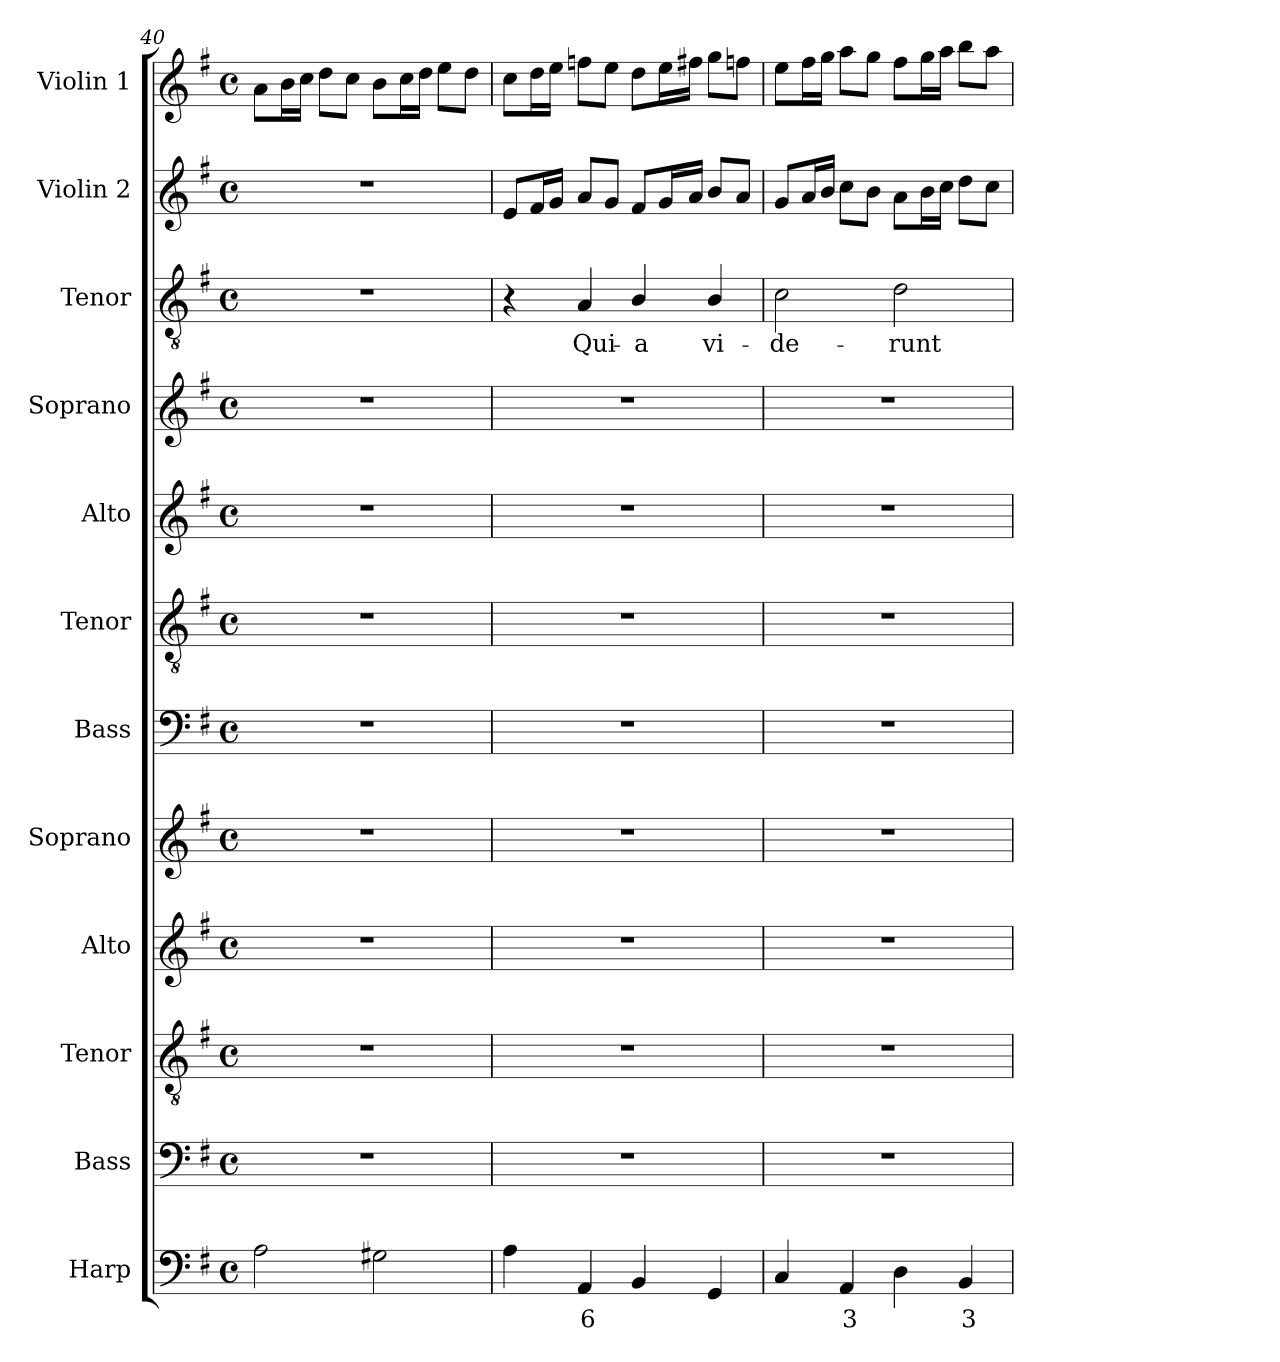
**kern	**text	**kern	**kern	**kern	**kern	**kern	**kern	**kern	**kern	**kern	**text	**kern	**kern
*part12	*part12	*part11	*part10	*part9	*part8	*part7	*part6	*part5	*part4	*part3	*part3	*part2	*part1
*staff12	*staff12	*staff11	*staff10	*staff9	*staff8	*staff7	*staff6	*staff5	*staff4	*staff3	*staff3	*staff2	*staff1
*I"Harp	*	*I"Bass	*I"Tenor	*I"Alto	*I"Soprano	*I"Bass	*I"Tenor	*I"Alto	*I"Soprano	*I"Tenor	*	*I"Violin 2	*I"Violin 1
*I'Hp.	*	*I'B.	*I'T.	*I'A.	*I'S.	*I'B.	*I'T.	*I'A.	*I'S.	*I'T.	*	*I'Vln. 2	*I'Vln. 1
!!LO:LB:g=z
*clefF4	*	*clefF4	*clefGv2	*clefG2	*clefG2	*clefF4	*clefGv2	*clefG2	*clefG2	*clefGv2	*	*clefG2	*clefG2
*	*	*	*ITrd7c12	*	*	*	*ITrd7c12	*	*	*ITrd7c12	*	*	*
*k[f#]	*	*k[f#]	*k[f#]	*k[f#]	*k[f#]	*k[f#]	*k[f#]	*k[f#]	*k[f#]	*k[f#]	*	*k[f#]	*k[f#]
*G:	*	*G:	*G:	*G:	*G:	*G:	*G:	*G:	*G:	*G:	*	*G:	*G:
*M4/4	*	*M4/4	*M4/4	*M4/4	*M4/4	*M4/4	*M4/4	*M4/4	*M4/4	*M4/4	*	*M4/4	*M4/4
*met(c)	*	*met(c)	*met(c)	*met(c)	*met(c)	*met(c)	*met(c)	*met(c)	*met(c)	*met(c)	*	*met(c)	*met(c)
=40	=40	=40	=40	=40	=40	=40	=40	=40	=40	=40	=40	=40	=40
2Ai\	.	1r	1r	1r	1r	1r	1r	1r	1r	1r	.	1r	8ai\L
.	.	.	.	.	.	.	.	.	.	.	.	.	16bi\L
.	.	.	.	.	.	.	.	.	.	.	.	.	16cci\JJ
.	.	.	.	.	.	.	.	.	.	.	.	.	8ddi\L
.	.	.	.	.	.	.	.	.	.	.	.	.	8cci\J
2G#Xi\	.	.	.	.	.	.	.	.	.	.	.	.	8bi\L
.	.	.	.	.	.	.	.	.	.	.	.	.	16cci\L
.	.	.	.	.	.	.	.	.	.	.	.	.	16ddi\JJ
.	.	.	.	.	.	.	.	.	.	.	.	.	8eei\L
.	.	.	.	.	.	.	.	.	.	.	.	.	8ddi\J
=41	=41	=41	=41	=41	=41	=41	=41	=41	=41	=41	=41	=41	=41
4Ai\	.	1r	1r	1r	1r	1r	1r	1r	1r	4r	.	8ei/L	8cci\L
.	.	.	.	.	.	.	.	.	.	.	.	16f#i/L	16ddi\L
.	.	.	.	.	.	.	.	.	.	.	.	16gi/JJ	16eei\JJ
!	!LO:LY:b:color=#000000	!	!	!	!	!	!	!	!	!	!	!	!
!	!	!	!	!	!	!	!	!	!	!	!LO:LY:b:color=#000000	!	!
4AAi/	6	.	.	.	.	.	.	.	.	4AAi/	Qui-	8ai/L	8ffni\L
.	.	.	.	.	.	.	.	.	.	.	.	8gi/J	8eei\J
!	!	!	!	!	!	!	!	!	!	!	!LO:LY:b:color=#000000	!	!
4BBi/	.	.	.	.	.	.	.	.	.	4BBi/	-a	8f#i/L	8ddi\L
.	.	.	.	.	.	.	.	.	.	.	.	16gi/L	16eei\L
.	.	.	.	.	.	.	.	.	.	.	.	16ai/JJ	16ff#i\JJ
!	!	!	!	!	!	!	!	!	!	!	!LO:LY:b:color=#000000	!	!
4GGi/	.	.	.	.	.	.	.	.	.	4BBi/	vi-	8bi/L	8ggi\L
.	.	.	.	.	.	.	.	.	.	.	.	8ai/J	8ffi\J
=42	=42	=42	=42	=42	=42	=42	=42	=42	=42	=42	=42	=42	=42
!	!	!	!	!	!	!	!	!	!	!	!LO:LY:b:color=#000000	!	!
4Ci/	.	1r	1r	1r	1r	1r	1r	1r	1r	2Ci\	-de-	8gi/L	8eei\L
.	.	.	.	.	.	.	.	.	.	.	.	16ai/L	16ff#i\L
.	.	.	.	.	.	.	.	.	.	.	.	16bi/JJ	16ggi\JJ
!	!LO:LY:b:color=#000000	!	!	!	!	!	!	!	!	!	!	!	!
4AAi/	3	.	.	.	.	.	.	.	.	.	.	8cci\L	8aai\L
.	.	.	.	.	.	.	.	.	.	.	.	8bi\J	8ggi\J
!	!	!	!	!	!	!	!	!	!	!	!LO:LY:b:color=#000000	!	!
4Di\	.	.	.	.	.	.	.	.	.	2Di\	-runt	8ai\L	8ff#i\L
.	.	.	.	.	.	.	.	.	.	.	.	16bi\L	16ggi\L
.	.	.	.	.	.	.	.	.	.	.	.	16cci\JJ	16aai\JJ
!	!LO:LY:b:color=#000000	!	!	!	!	!	!	!	!	!	!	!	!
4BBi/	3	.	.	.	.	.	.	.	.	.	.	8ddi\L	8bbi\L
.	.	.	.	.	.	.	.	.	.	.	.	8cci\J	8aai\J
=	=	=	=	=	=	=	=	=	=	=	=	=	=
*-	*-	*-	*-	*-	*-	*-	*-	*-	*-	*-	*-	*-	*-
